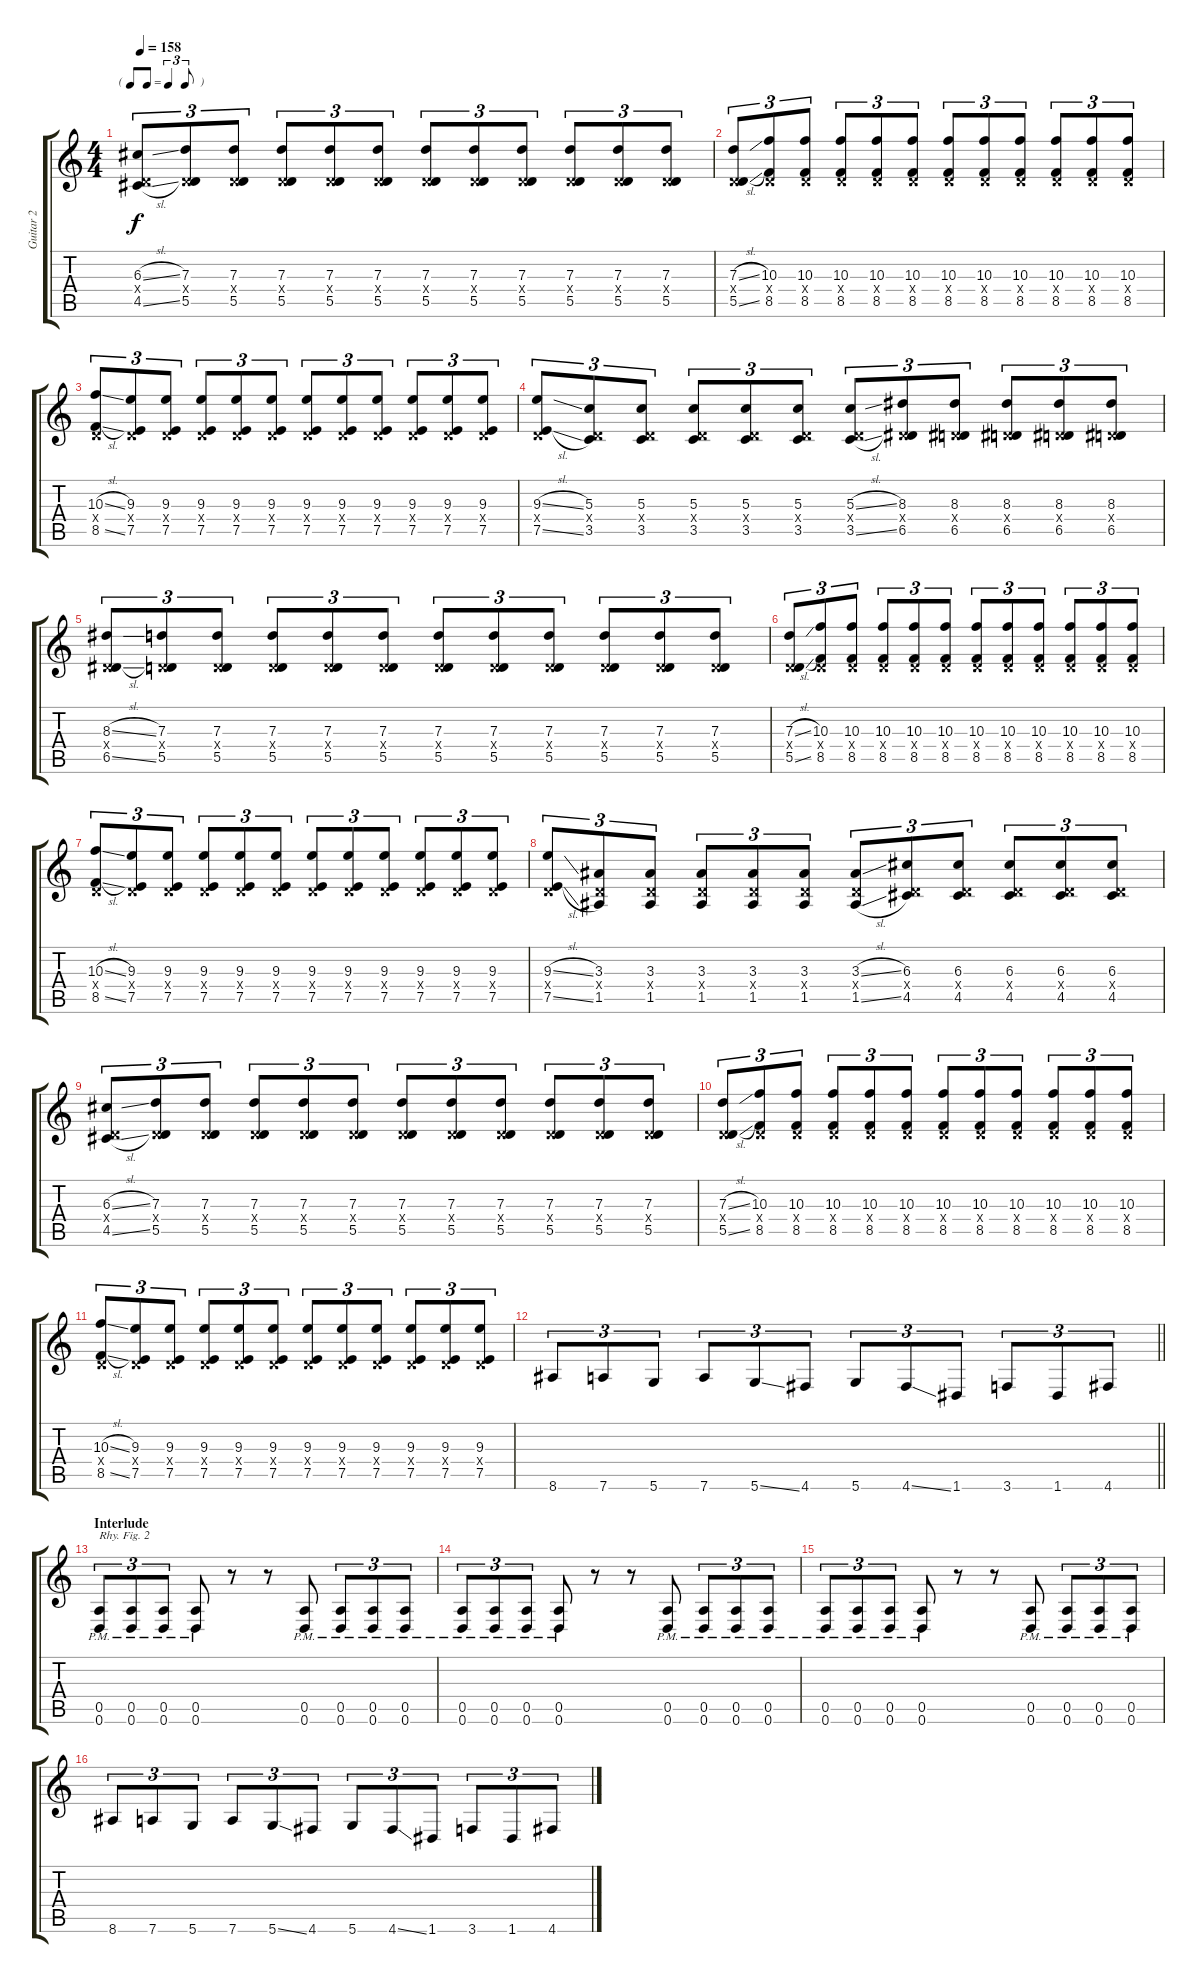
\track ("Guitar 2" "Guitar 2") {instrument distortionguitar}
\staff {score tabs}
\tuning (E4 B3 G3 D3 A2 D2) {hide}
\ts (4 4)
\tf triplet8th
\tempo 158
\clef g2
\ks c
(6.3{sl} 0.4{x} 4.5{sl}).8{tu (3 2) dy f} (7.3 0.4{x} 5.5).8{tu (3 2)} (7.3 0.4{x} 5.5).8{tu (3 2)} (7.3 0.4{x} 5.5).8{tu (3 2)} (7.3 0.4{x} 5.5).8{tu (3 2)} (7.3 0.4{x} 5.5).8{tu (3 2)} (7.3 0.4{x} 5.5).8{tu (3 2)} (7.3 0.4{x} 5.5).8{tu (3 2)} (7.3 0.4{x} 5.5).8{tu (3 2)} (7.3 0.4{x} 5.5).8{tu (3 2)} (7.3 0.4{x} 5.5).8{tu (3 2)} (7.3 0.4{x} 5.5).8{tu (3 2)} |
(7.3{sl} 0.4{x} 5.5{sl}).8{tu (3 2)} (10.3 0.4{x} 8.5).8{tu (3 2)} (10.3 0.4{x} 8.5).8{tu (3 2)} (10.3 0.4{x} 8.5).8{tu (3 2)} (10.3 0.4{x} 8.5).8{tu (3 2)} (10.3 0.4{x} 8.5).8{tu (3 2)} (10.3 0.4{x} 8.5).8{tu (3 2)} (10.3 0.4{x} 8.5).8{tu (3 2)} (10.3 0.4{x} 8.5).8{tu (3 2)} (10.3 0.4{x} 8.5).8{tu (3 2)} (10.3 0.4{x} 8.5).8{tu (3 2)} (10.3 0.4{x} 8.5).8{tu (3 2)} |
(10.3{sl} 0.4{x} 8.5{sl}).8{tu (3 2)} (9.3 0.4{x} 7.5).8{tu (3 2)} (9.3 0.4{x} 7.5).8{tu (3 2)} (9.3 0.4{x} 7.5).8{tu (3 2)} (9.3 0.4{x} 7.5).8{tu (3 2)} (9.3 0.4{x} 7.5).8{tu (3 2)} (9.3 0.4{x} 7.5).8{tu (3 2)} (9.3 0.4{x} 7.5).8{tu (3 2)} (9.3 0.4{x} 7.5).8{tu (3 2)} (9.3 0.4{x} 7.5).8{tu (3 2)} (9.3 0.4{x} 7.5).8{tu (3 2)} (9.3 0.4{x} 7.5).8{tu (3 2)} |
(9.3{sl} 0.4{x} 7.5{sl}).8{tu (3 2)} (5.3 0.4{x} 3.5).8{tu (3 2)} (5.3 0.4{x} 3.5).8{tu (3 2)} (5.3 0.4{x} 3.5).8{tu (3 2)} (5.3 0.4{x} 3.5).8{tu (3 2)} (5.3 0.4{x} 3.5).8{tu (3 2)} (5.3{sl} 0.4{x} 3.5{sl}).8{tu (3 2)} (8.3 0.4{x} 6.5).8{tu (3 2)} (8.3 0.4{x} 6.5).8{tu (3 2)} (8.3 0.4{x} 6.5).8{tu (3 2)} (8.3 0.4{x} 6.5).8{tu (3 2)} (8.3 0.4{x} 6.5).8{tu (3 2)} |
(8.3{sl} 0.4{x} 6.5{sl}).8{tu (3 2)} (7.3 0.4{x} 5.5).8{tu (3 2)} (7.3 0.4{x} 5.5).8{tu (3 2)} (7.3 0.4{x} 5.5).8{tu (3 2)} (7.3 0.4{x} 5.5).8{tu (3 2)} (7.3 0.4{x} 5.5).8{tu (3 2)} (7.3 0.4{x} 5.5).8{tu (3 2)} (7.3 0.4{x} 5.5).8{tu (3 2)} (7.3 0.4{x} 5.5).8{tu (3 2)} (7.3 0.4{x} 5.5).8{tu (3 2)} (7.3 0.4{x} 5.5).8{tu (3 2)} (7.3 0.4{x} 5.5).8{tu (3 2)} |
(7.3{sl} 0.4{x} 5.5{sl}).8{tu (3 2)} (10.3 0.4{x} 8.5).8{tu (3 2)} (10.3 0.4{x} 8.5).8{tu (3 2)} (10.3 0.4{x} 8.5).8{tu (3 2)} (10.3 0.4{x} 8.5).8{tu (3 2)} (10.3 0.4{x} 8.5).8{tu (3 2)} (10.3 0.4{x} 8.5).8{tu (3 2)} (10.3 0.4{x} 8.5).8{tu (3 2)} (10.3 0.4{x} 8.5).8{tu (3 2)} (10.3 0.4{x} 8.5).8{tu (3 2)} (10.3 0.4{x} 8.5).8{tu (3 2)} (10.3 0.4{x} 8.5).8{tu (3 2)} |
(10.3{sl} 0.4{x} 8.5{sl}).8{tu (3 2)} (9.3 0.4{x} 7.5).8{tu (3 2)} (9.3 0.4{x} 7.5).8{tu (3 2)} (9.3 0.4{x} 7.5).8{tu (3 2)} (9.3 0.4{x} 7.5).8{tu (3 2)} (9.3 0.4{x} 7.5).8{tu (3 2)} (9.3 0.4{x} 7.5).8{tu (3 2)} (9.3 0.4{x} 7.5).8{tu (3 2)} (9.3 0.4{x} 7.5).8{tu (3 2)} (9.3 0.4{x} 7.5).8{tu (3 2)} (9.3 0.4{x} 7.5).8{tu (3 2)} (9.3 0.4{x} 7.5).8{tu (3 2)} |
(9.3{sl} 0.4{x} 7.5{sl}).8{tu (3 2)} (3.3 0.4{x} 1.5).8{tu (3 2)} (3.3 0.4{x} 1.5).8{tu (3 2)} (3.3 0.4{x} 1.5).8{tu (3 2)} (3.3 0.4{x} 1.5).8{tu (3 2)} (3.3 0.4{x} 1.5).8{tu (3 2)} (3.3{sl} 0.4{x} 1.5{sl}).8{tu (3 2)} (6.3 0.4{x} 4.5).8{tu (3 2)} (6.3 0.4{x} 4.5).8{tu (3 2)} (6.3 0.4{x} 4.5).8{tu (3 2)} (6.3 0.4{x} 4.5).8{tu (3 2)} (6.3 0.4{x} 4.5).8{tu (3 2)} |
(6.3{sl} 0.4{x} 4.5{sl}).8{tu (3 2)} (7.3 0.4{x} 5.5).8{tu (3 2)} (7.3 0.4{x} 5.5).8{tu (3 2)} (7.3 0.4{x} 5.5).8{tu (3 2)} (7.3 0.4{x} 5.5).8{tu (3 2)} (7.3 0.4{x} 5.5).8{tu (3 2)} (7.3 0.4{x} 5.5).8{tu (3 2)} (7.3 0.4{x} 5.5).8{tu (3 2)} (7.3 0.4{x} 5.5).8{tu (3 2)} (7.3 0.4{x} 5.5).8{tu (3 2)} (7.3 0.4{x} 5.5).8{tu (3 2)} (7.3 0.4{x} 5.5).8{tu (3 2)} |
(7.3{sl} 0.4{x} 5.5{sl}).8{tu (3 2)} (10.3 0.4{x} 8.5).8{tu (3 2)} (10.3 0.4{x} 8.5).8{tu (3 2)} (10.3 0.4{x} 8.5).8{tu (3 2)} (10.3 0.4{x} 8.5).8{tu (3 2)} (10.3 0.4{x} 8.5).8{tu (3 2)} (10.3 0.4{x} 8.5).8{tu (3 2)} (10.3 0.4{x} 8.5).8{tu (3 2)} (10.3 0.4{x} 8.5).8{tu (3 2)} (10.3 0.4{x} 8.5).8{tu (3 2)} (10.3 0.4{x} 8.5).8{tu (3 2)} (10.3 0.4{x} 8.5).8{tu (3 2)} |
(10.3{sl} 0.4{x} 8.5{sl}).8{tu (3 2)} (9.3 0.4{x} 7.5).8{tu (3 2)} (9.3 0.4{x} 7.5).8{tu (3 2)} (9.3 0.4{x} 7.5).8{tu (3 2)} (9.3 0.4{x} 7.5).8{tu (3 2)} (9.3 0.4{x} 7.5).8{tu (3 2)} (9.3 0.4{x} 7.5).8{tu (3 2)} (9.3 0.4{x} 7.5).8{tu (3 2)} (9.3 0.4{x} 7.5).8{tu (3 2)} (9.3 0.4{x} 7.5).8{tu (3 2)} (9.3 0.4{x} 7.5).8{tu (3 2)} (9.3 0.4{x} 7.5).8{tu (3 2)} |
\barLineRight lightlight
8.6.8{tu (3 2)} 7.6.8{tu (3 2)} 5.6.8{tu (3 2)} 7.6.8{tu (3 2)} 5.6{ss}.8{tu (3 2)} 4.6.8{tu (3 2)} 5.6.8{tu (3 2)} 4.6{ss}.8{tu (3 2)} 1.6.8{tu (3 2)} 3.6.8{tu (3 2)} 1.6.8{tu (3 2)} 4.6.8{tu (3 2)} |
\section ("" "Interlude")
(0.5 0.6{pm}).8{tu (3 2) txt "Rhy. Fig. 2"} (0.5 0.6{pm}).8{tu (3 2)} (0.5 0.6{pm}).8{tu (3 2)} (0.5 0.6{pm}).8 r.8 r.8 (0.5 0.6{pm}).8 (0.5 0.6{pm}).8{tu (3 2)} (0.5 0.6{pm}).8{tu (3 2)} (0.5 0.6{pm}).8{tu (3 2)} |
(0.5 0.6{pm}).8{tu (3 2)} (0.5 0.6{pm}).8{tu (3 2)} (0.5 0.6{pm}).8{tu (3 2)} (0.5 0.6{pm}).8 r.8 r.8 (0.5 0.6{pm}).8 (0.5 0.6{pm}).8{tu (3 2)} (0.5 0.6{pm}).8{tu (3 2)} (0.5 0.6{pm}).8{tu (3 2)} |
(0.5 0.6{pm}).8{tu (3 2)} (0.5 0.6{pm}).8{tu (3 2)} (0.5 0.6{pm}).8{tu (3 2)} (0.5 0.6{pm}).8 r.8 r.8 (0.5 0.6{pm}).8 (0.5 0.6{pm}).8{tu (3 2)} (0.5 0.6{pm}).8{tu (3 2)} (0.5 0.6{pm}).8{tu (3 2)} |
8.6.8{tu (3 2)} 7.6.8{tu (3 2)} 5.6.8{tu (3 2)} 7.6.8{tu (3 2)} 5.6{ss}.8{tu (3 2)} 4.6.8{tu (3 2)} 5.6.8{tu (3 2)} 4.6{ss}.8{tu (3 2)} 1.6.8{tu (3 2)} 3.6.8{tu (3 2)} 1.6.8{tu (3 2)} 4.6.8{tu (3 2)}
